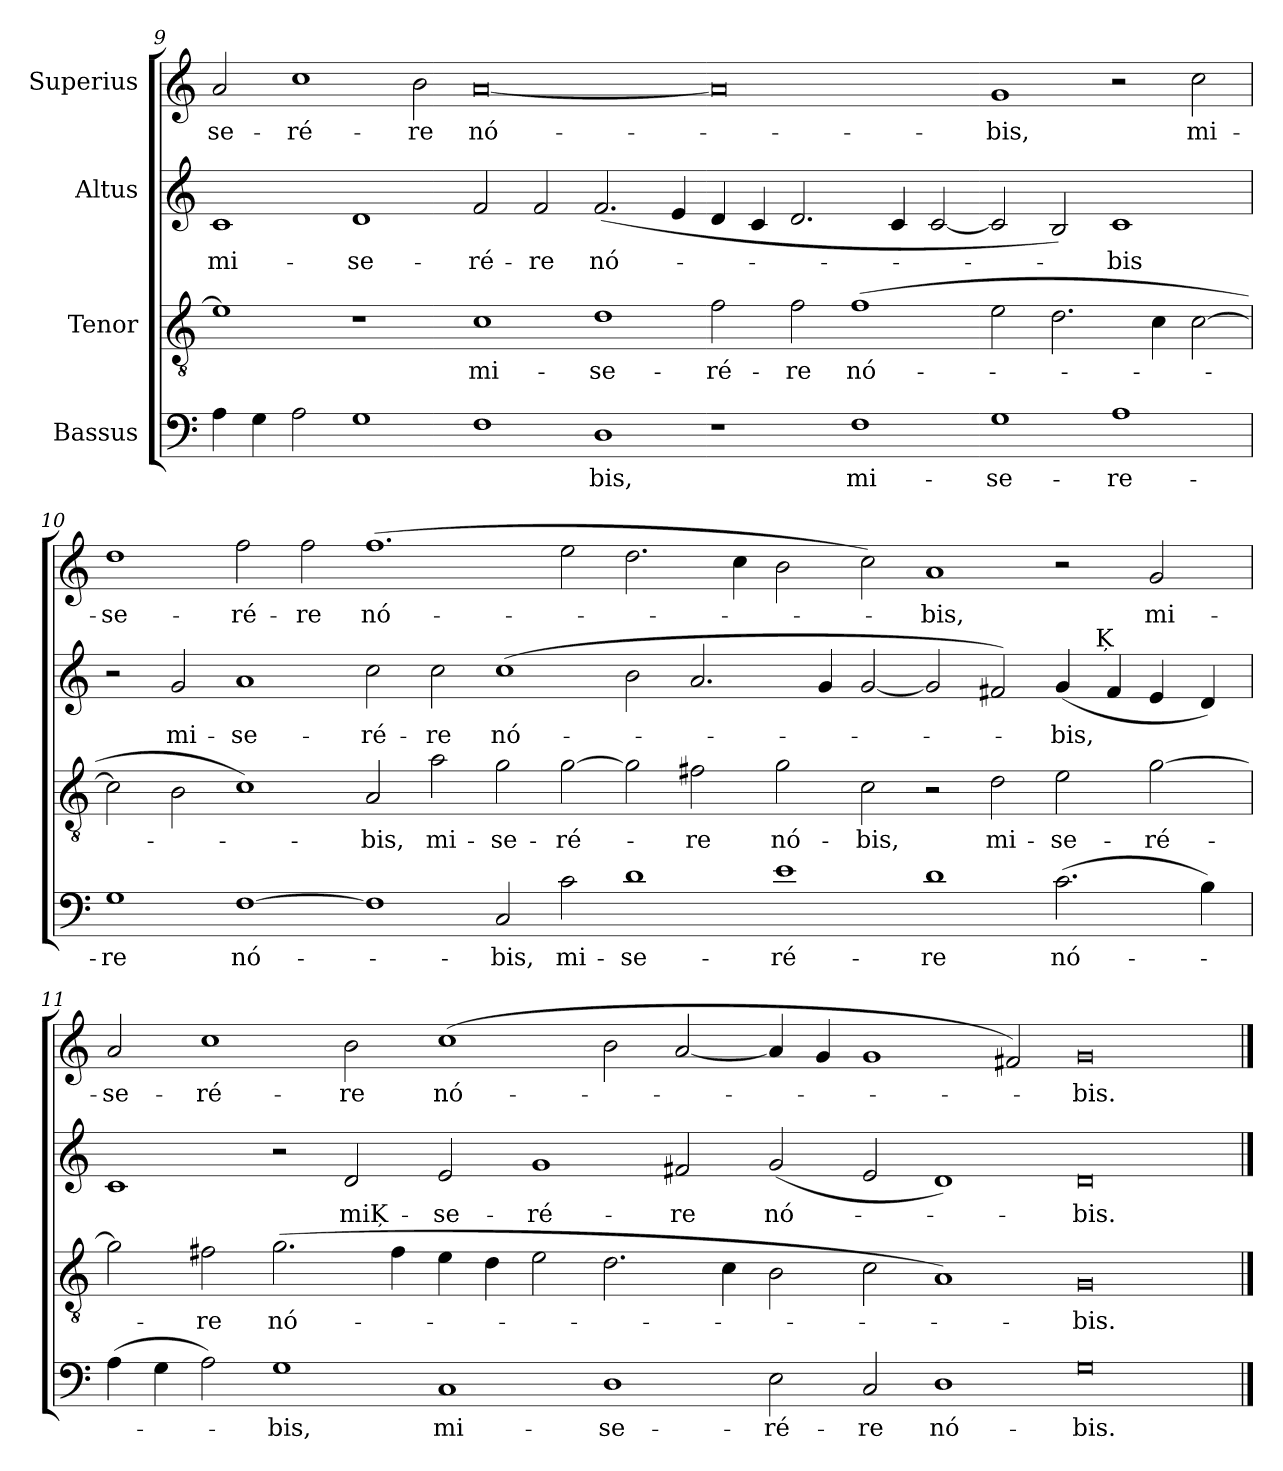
**kern	**text	**kern	**text	**kern	**text	**kern	**text
*part4	*part4	*part3	*part3	*part2	*part2	*part1	*part1
*staff4	*staff4	*staff3	*staff3	*staff2	*staff2	*staff1	*staff1
*I"Bassus	*	*I"Tenor	*	*I"Altus	*	*I"Superius	*
!!LO:PB:g=z
*clefF4	*	*clefGv2	*	*clefG2	*	*clefG2	*
*k[]	*	*k[]	*	*k[]	*	*k[]	*
*C:	*	*C:	*	*C:	*	*C:	*
=9	=9	=9	=9	=9	=9	=9	=9
!	!	!	!	!	!LO:LY:b	!	!LO:LY:b
4A\	.	1e]	.	1c	mi-	2a/	-se-
4G\	.	.	.	.	.	.	.
!	!	!	!	!	!	!	!LO:LY:b
2A\	.	.	.	.	.	1cc	-ré-
!	!	!	!	!	!LO:LY:b	!	!
1G	.	1r	.	1d	-se-	.	.
!	!	!	!	!	!	!	!LO:LY:b
.	.	.	.	.	.	2b\	-re
!	!	!	!LO:LY:b:rj	!	!LO:LY:b	!	!LO:LY:b
1F	.	1c	mi-	2f/	-ré-	[<0a	nó-
!	!	!	!	!	!LO:LY:b	!	!
.	.	.	.	2f/	-re	.	.
!	!LO:LY:b	!	!LO:LY:b:rj	!	!LO:LY:b	!	!
1D	-bis,	1d	-se-	(<2.f/	nó-	.	.
.	.	.	.	4e/	.	.	.
!	!	!	!LO:LY:b:rj	!	!	!	!
1r	.	2f\	-ré-	4d/	.	0a]	.
.	.	.	.	4c/	.	.	.
!	!	!	!LO:LY:b:rj	!	!	!	!
.	.	2f\	-re	2.d/	.	.	.
!	!LO:LY:b	!	!LO:LY:b:rj	!	!	!	!
1F	mi-	(>1f	nó-	.	.	.	.
.	.	.	.	4c/	.	.	.
.	.	.	.	[<2c/	.	.	.
!	!LO:LY:b	!	!	!	!	!	!LO:LY:b
1G	-se-	2e\	.	2c/]	.	1g	-bis,
.	.	2.d\	.	2B/)	.	.	.
!	!LO:LY:b	!	!	!	!LO:LY:b	!	!
1A	-re-	.	.	1c	-bis	2r	.
.	.	4c\	.	.	.	.	.
!	!	!	!	!	!	!	!LO:LY:b
.	.	[<2c\	.	.	.	2cc\	mi-
!!LO:LB:g=z
=10	=10	=10	=10	=10	=10	=10	=10
!	!LO:LY:b	!	!	!	!	!	!LO:LY:b
*	*	*	*	*^	*	*	*
1G	-re	2c\]	.	2r	1ryy	.	1dd	-se-
!	!	!	!	!	!	!LO:LY:b	!	!
.	.	2B\	.	2g/	.	mi-	.	.
!	!LO:LY:b	!	!	!	!	!LO:LY:b	!	!LO:LY:b
[>1F	nó-	1c)	.	1a	1ryy	-se-	2ff\	-ré-
!	!	!	!	!	!	!	!	!LO:LY:b
.	.	.	.	.	.	.	2ff\	-re
!	!	!	!LO:LY:b:rj	!	!	!LO:LY:b	!	!LO:LY:b
1F]	.	2A/	-bis,	2cc\	1ryy	-ré-	(>1.ff	nó-
!	!	!	!LO:LY:b:rj	!	!	!LO:LY:b	!	!
.	.	2a\	mi-	2cc\	.	-re	.	.
!	!LO:LY:b	!	!LO:LY:b:rj	!	!	!LO:LY:b	!	!
2C/	-bis,	2g\	-se-	(>1cc	1ryy	nó-	.	.
!	!LO:LY:b	!	!LO:LY:b:rj	!	!	!	!	!
2c\	mi-	[>2g\	-ré-	.	.	.	2ee\	.
!	!LO:LY:b	!	!	!	!	!	!	!
1d	-se-	2g\]	.	2b\	1ryy	.	2.dd\	.
!	!	!	!LO:LY:b:rj	!	!	!	!	!
.	.	2f#X\	-re	2.a/	.	.	.	.
.	.	.	.	.	.	.	4cc\	.
!	!LO:LY:b	!	!LO:LY:b:rj	!	!	!	!	!
1e	-ré-	2g\	nó-	.	1ryy	.	2b\	.
.	.	.	.	4g/	.	.	.	.
!	!	!	!LO:LY:b:rj	!	!	!	!	!
.	.	2c\	-bis,	[<2g/	.	.	2cc\)	.
!	!LO:LY:b	!	!	!	!	!	!	!LO:LY:b
1d	-re	2r	.	2g/]	1ryy	.	1a	-bis,
!	!	!	!LO:LY:b:rj	!	!	!	!	!
.	.	2d\	mi-	2f#X/)	.	.	.	.
!	!LO:LY:b	!	!LO:LY:b:rj	!	!	!LO:LY:b	!	!
(>2.c\	nó-	2e\	-se-	(<4g/	8..ryy	-bis,	2r	.
!	!	!	!	!	!LO:TX:a:t=Ķ	!	!	!
.	.	.	.	.	2ryy	.	.	.
.	.	.	.	4f#/	.	.	.	.
!	!	!	!LO:LY:b:rj	!	!	!	!	!LO:LY:b
.	.	[<2g\	-ré-	4e/	.	.	2g/	mi-
.	.	.	.	.	4ryy	.	.	.
4B\)	.	.	.	4d/)	.	.	.	.
.	.	.	.	.	32ryy	.	.	.
!!LO:PB:g=z
=11	=11	=11	=11	=11	=11	=11	=11	=11
!	!	!	!	!	!	!	!	!LO:LY:b
*	*	*	*	*v	*v	*	*	*
(>4A\	.	2g\]	.	1c	.	2a/	-se-
4G\	.	.	.	.	.	.	.
!	!	!	!LO:LY:b:rj	!	!	!	!LO:LY:b
2A\)	.	2f#X\	-re	.	.	1cc	-ré-
!	!LO:LY:b	!	!LO:LY:b:rj	!	!	!	!
1G	-bis,	(>2.g\	nó-	2r	.	.	.
!	!	!	!	!	!LO:LY:b	!	!LO:LY:b
.	.	.	.	2d/	miĶ-	2b\	-re
.	.	4f#\	.	.	.	.	.
!	!LO:LY:b	!	!	!	!LO:LY:b	!	!LO:LY:b
1C	mi-	4e\	.	2e/	-se-	(>1cc	nó-
.	.	4d\	.	.	.	.	.
!	!	!	!	!	!LO:LY:b	!	!
.	.	2e\	.	1g	-ré-	.	.
!	!LO:LY:b	!	!	!	!	!	!
1D	-se-	2.d\	.	.	.	2b\	.
!	!	!	!	!	!LO:LY:b	!	!
.	.	.	.	2f#X/	-re	[<2a/	.
.	.	4c\	.	.	.	.	.
!	!LO:LY:b	!	!	!	!LO:LY:b	!	!
2E\	-ré-	2B\	.	(<2g/	nó-	4a/]	.
.	.	.	.	.	.	4g/	.
!	!LO:LY:b	!	!	!	!	!	!
2C/	-re	2c\	.	2e/	.	1g	.
!	!LO:LY:b	!	!	!	!	!	!
1D	nó-	1A)	.	1d)	.	.	.
.	.	.	.	.	.	2f#X/)	.
!	!LO:LY:b	!	!LO:LY:b:rj	!	!LO:LY:b	!	!LO:LY:b
0G	-bis.	0G	-bis.	0d	-bis.	0g	-bis.
==	==	==	==	==	==	==	==
*-	*-	*-	*-	*-	*-	*-	*-
